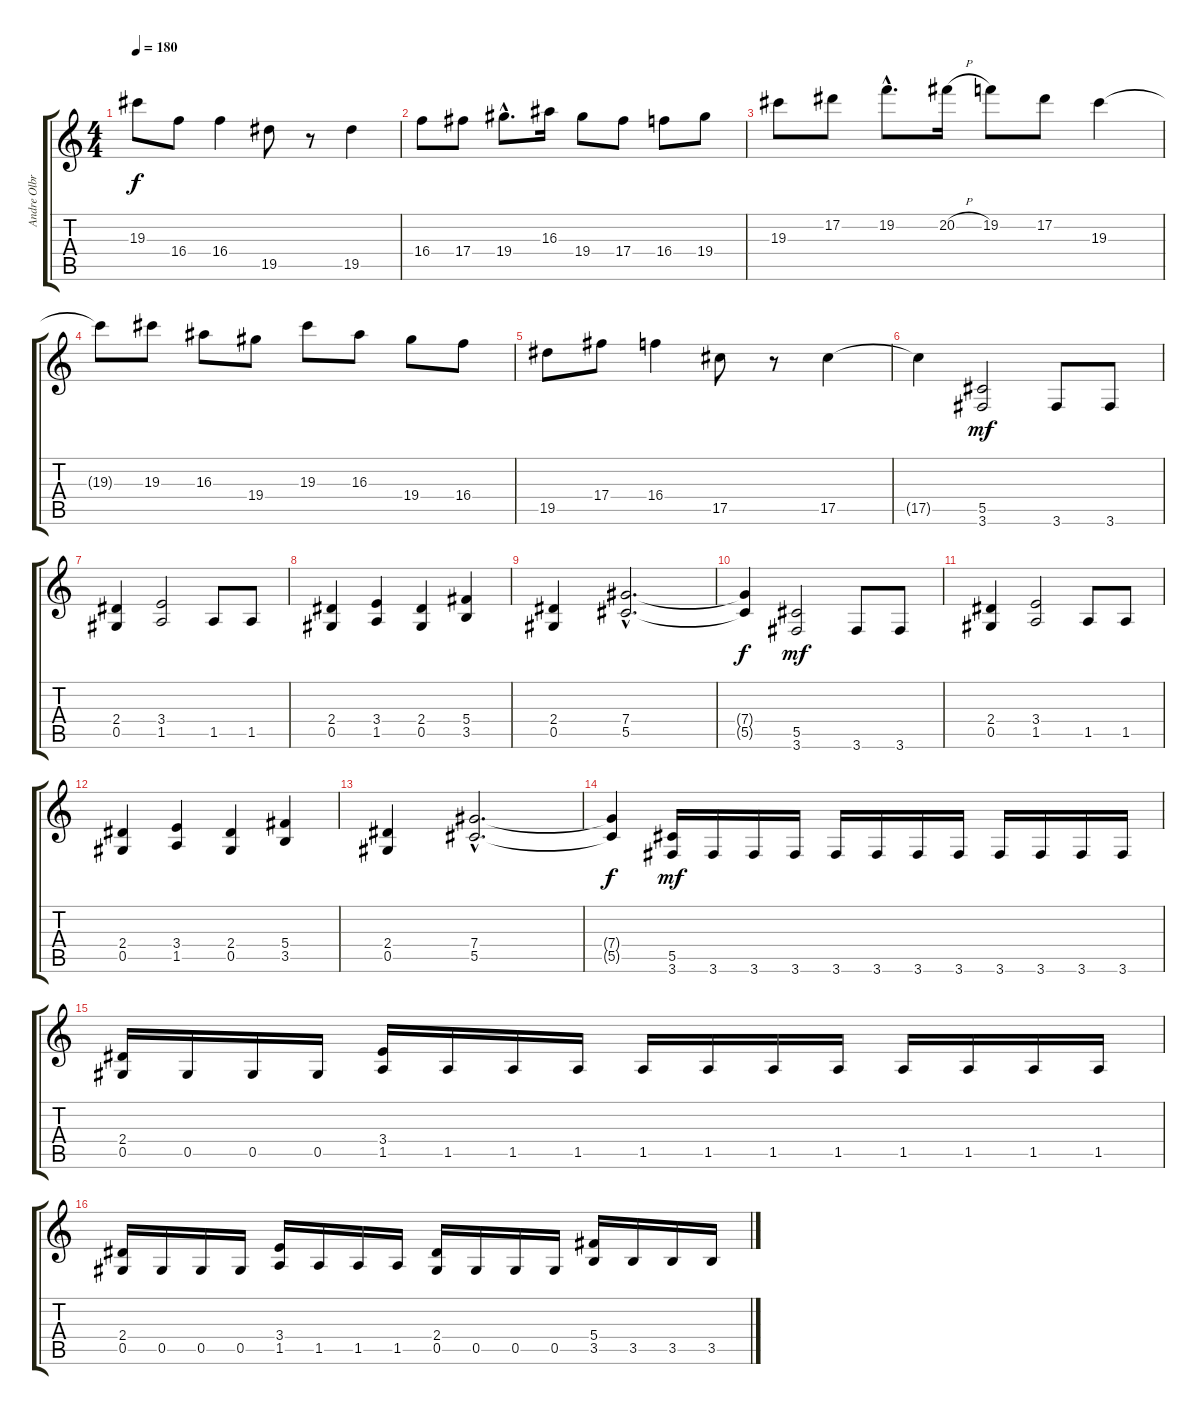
\track ("Andre Olbrich" "Andre Olbr") {instrument overdrivenguitar}
\staff {score tabs}
\tuning (Eb4 Bb3 Gb3 Db3 Ab2 Eb2) {hide}
\ts (4 4)
\tempo 180
\clef g2
\ks c
19.3.8{dy f} 16.4.8 16.4.4 19.5.8 r.8 19.5.4 |
16.4.8 17.4.8 19.4{hac}.8{d} 16.3.16 19.4.8 17.4.8 16.4.8 19.4.8 |
19.3.8 17.2.8 19.2{hac}.8{d} 20.2{h}.16 19.2.8 17.2.8 19.3.4 |
19.3{t}.8 19.3.8 16.3.8 19.4.8 19.3.8 16.3.8 19.4.8 16.4.8 |
19.5.8 17.4.8 16.4.4 17.5.8 r.8 17.5.4 |
17.5{t}.4 (5.5 3.6).2{dy mf} 3.6.8 3.6.8 |
(2.4 0.5).4 (3.4 1.5).2 1.5.8 1.5.8 |
(2.4 0.5).4 (3.4 1.5).4 (2.4 0.5).4 (5.4 3.5).4 |
(2.4 0.5).4 (7.4{hac} 5.5{hac}).2{d} |
(7.4{t} 5.5{t}).4{dy f} (5.5 3.6).2{dy mf} 3.6.8 3.6.8 |
(2.4 0.5).4 (3.4 1.5).2 1.5.8 1.5.8 |
(2.4 0.5).4 (3.4 1.5).4 (2.4 0.5).4 (5.4 3.5).4 |
(2.4 0.5).4 (7.4{hac} 5.5{hac}).2{d} |
(7.4{t} 5.5{t}).4{dy f} (5.5 3.6).16{dy mf} 3.6.16 3.6.16 3.6.16 3.6.16 3.6.16 3.6.16 3.6.16 3.6.16 3.6.16 3.6.16 3.6.16 |
(2.4 0.5).16 0.5.16 0.5.16 0.5.16 (3.4 1.5).16 1.5.16 1.5.16 1.5.16 1.5.16 1.5.16 1.5.16 1.5.16 1.5.16 1.5.16 1.5.16 1.5.16 |
(2.4 0.5).16 0.5.16 0.5.16 0.5.16 (3.4 1.5).16 1.5.16 1.5.16 1.5.16 (2.4 0.5).16 0.5.16 0.5.16 0.5.16 (5.4 3.5).16 3.5.16 3.5.16 3.5.16
